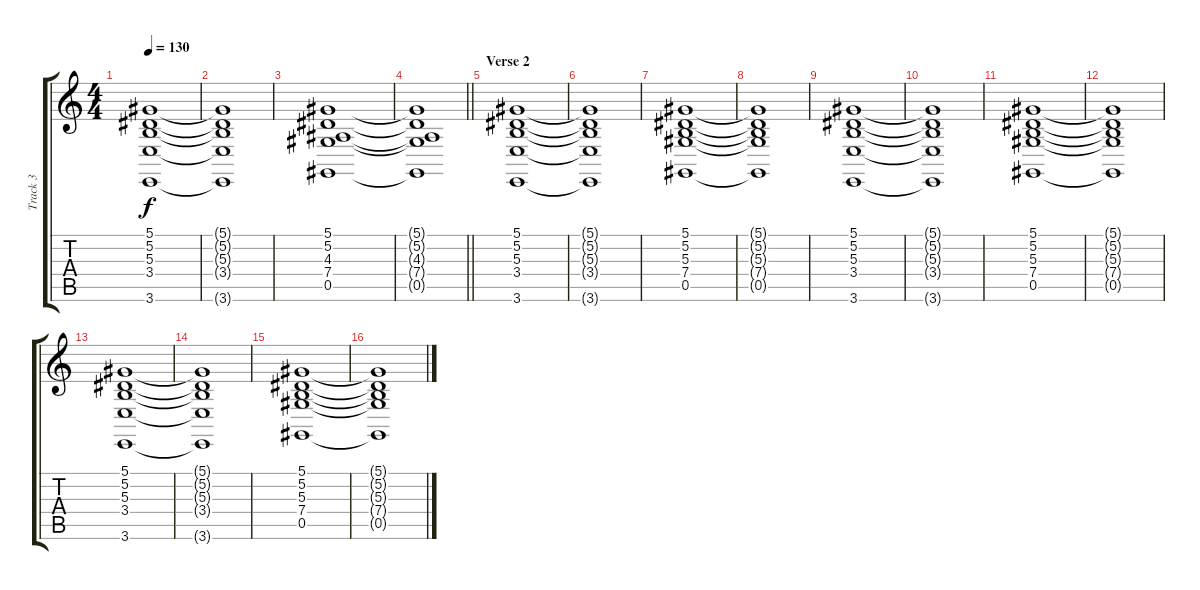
\track ("Track 3" "Track 3") {instrument acousticgrandpiano}
\staff {score tabs}
\tuning (Eb4 Bb3 Gb3 Db3 Ab2 Db2) {hide}
\ts (4 4)
\tempo 130
\clef g2
\ks c
(5.1 5.2 5.3 3.4 3.6).1{dy f} |
(5.1{t} 5.2{t} 5.3{t} 3.4{t} 3.6{t}).1 |
(5.1 5.2 4.3 7.4 0.5).1 |
\barLineRight lightlight
(5.1{t} 5.2{t} 4.3{t} 7.4{t} 0.5{t}).1 |
\section ("" "Verse 2")
(5.1 5.2 5.3 3.4 3.6).1 |
(5.1{t} 5.2{t} 5.3{t} 3.4{t} 3.6{t}).1 |
(5.1 5.2 5.3 7.4 0.5).1 |
(5.1{t} 5.2{t} 5.3{t} 7.4{t} 0.5{t}).1 |
(5.1 5.2 5.3 3.4 3.6).1 |
(5.1{t} 5.2{t} 5.3{t} 3.4{t} 3.6{t}).1 |
(5.1 5.2 5.3 7.4 0.5).1 |
(5.1{t} 5.2{t} 5.3{t} 7.4{t} 0.5{t}).1 |
(5.1 5.2 5.3 3.4 3.6).1 |
(5.1{t} 5.2{t} 5.3{t} 3.4{t} 3.6{t}).1 |
(5.1 5.2 5.3 7.4 0.5).1 |
(5.1{t} 5.2{t} 5.3{t} 7.4{t} 0.5{t}).1
